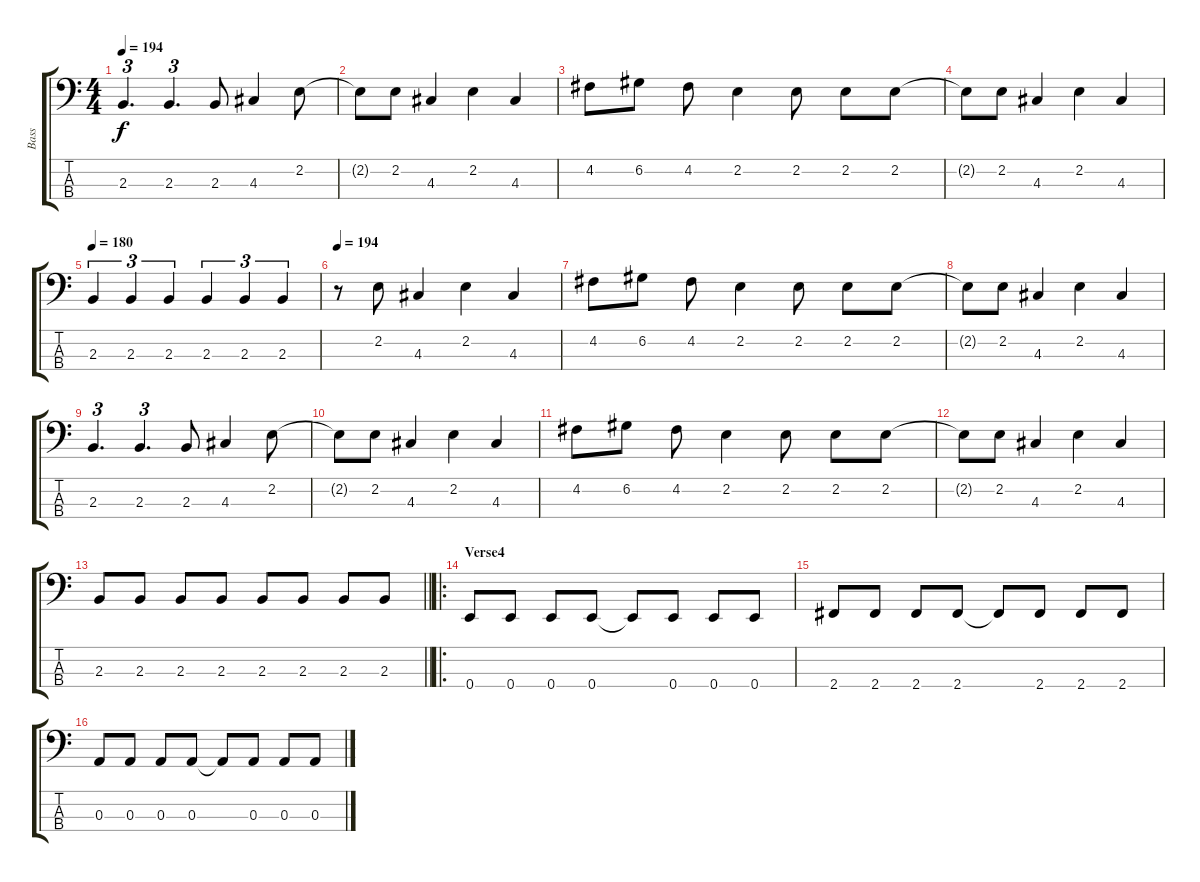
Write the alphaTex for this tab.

\track ("Bass" "Bass") {solo instrument electricbassfinger}
\staff {score tabs}
\tuning (G2 D2 A1 E1) {hide}
\ts (4 4)
\tempo 194
\clef f4
\ks c
2.3.4{d tu (3 2) dy f} 2.3.4{d tu (3 2)} 2.3.8 4.3.4 2.2.8 |
2.2{t}.8 2.2.8 4.3.4 2.2.4 4.3.4 |
4.2.8 6.2.8 4.2.8 2.2.4 2.2.8 2.2.8 2.2.8 |
2.2{t}.8 2.2.8 4.3.4 2.2.4 4.3.4 |
\tempo 180
2.3.4{tu (3 2)} 2.3.4{tu (3 2)} 2.3.4{tu (3 2)} 2.3.4{tu (3 2)} 2.3.4{tu (3 2)} 2.3.4{tu (3 2)} |
\tempo 194
r.8 2.2.8 4.3.4 2.2.4 4.3.4 |
4.2.8 6.2.8 4.2.8 2.2.4 2.2.8 2.2.8 2.2.8 |
2.2{t}.8 2.2.8 4.3.4 2.2.4 4.3.4 |
2.3.4{d tu (3 2)} 2.3.4{d tu (3 2)} 2.3.8 4.3.4 2.2.8 |
2.2{t}.8 2.2.8 4.3.4 2.2.4 4.3.4 |
4.2.8 6.2.8 4.2.8 2.2.4 2.2.8 2.2.8 2.2.8 |
2.2{t}.8 2.2.8 4.3.4 2.2.4 4.3.4 |
\barLineRight lightlight
2.3.8 2.3.8 2.3.8 2.3.8 2.3.8 2.3.8 2.3.8 2.3.8 |
\ro
\section ("" "Verse4")
0.4.8 0.4.8 0.4.8 0.4.8 0.4{t}.8 0.4.8 0.4.8 0.4.8 |
2.4.8 2.4.8 2.4.8 2.4.8 2.4{t}.8 2.4.8 2.4.8 2.4.8 |
0.3.8 0.3.8 0.3.8 0.3.8 0.3{t}.8 0.3.8 0.3.8 0.3.8
